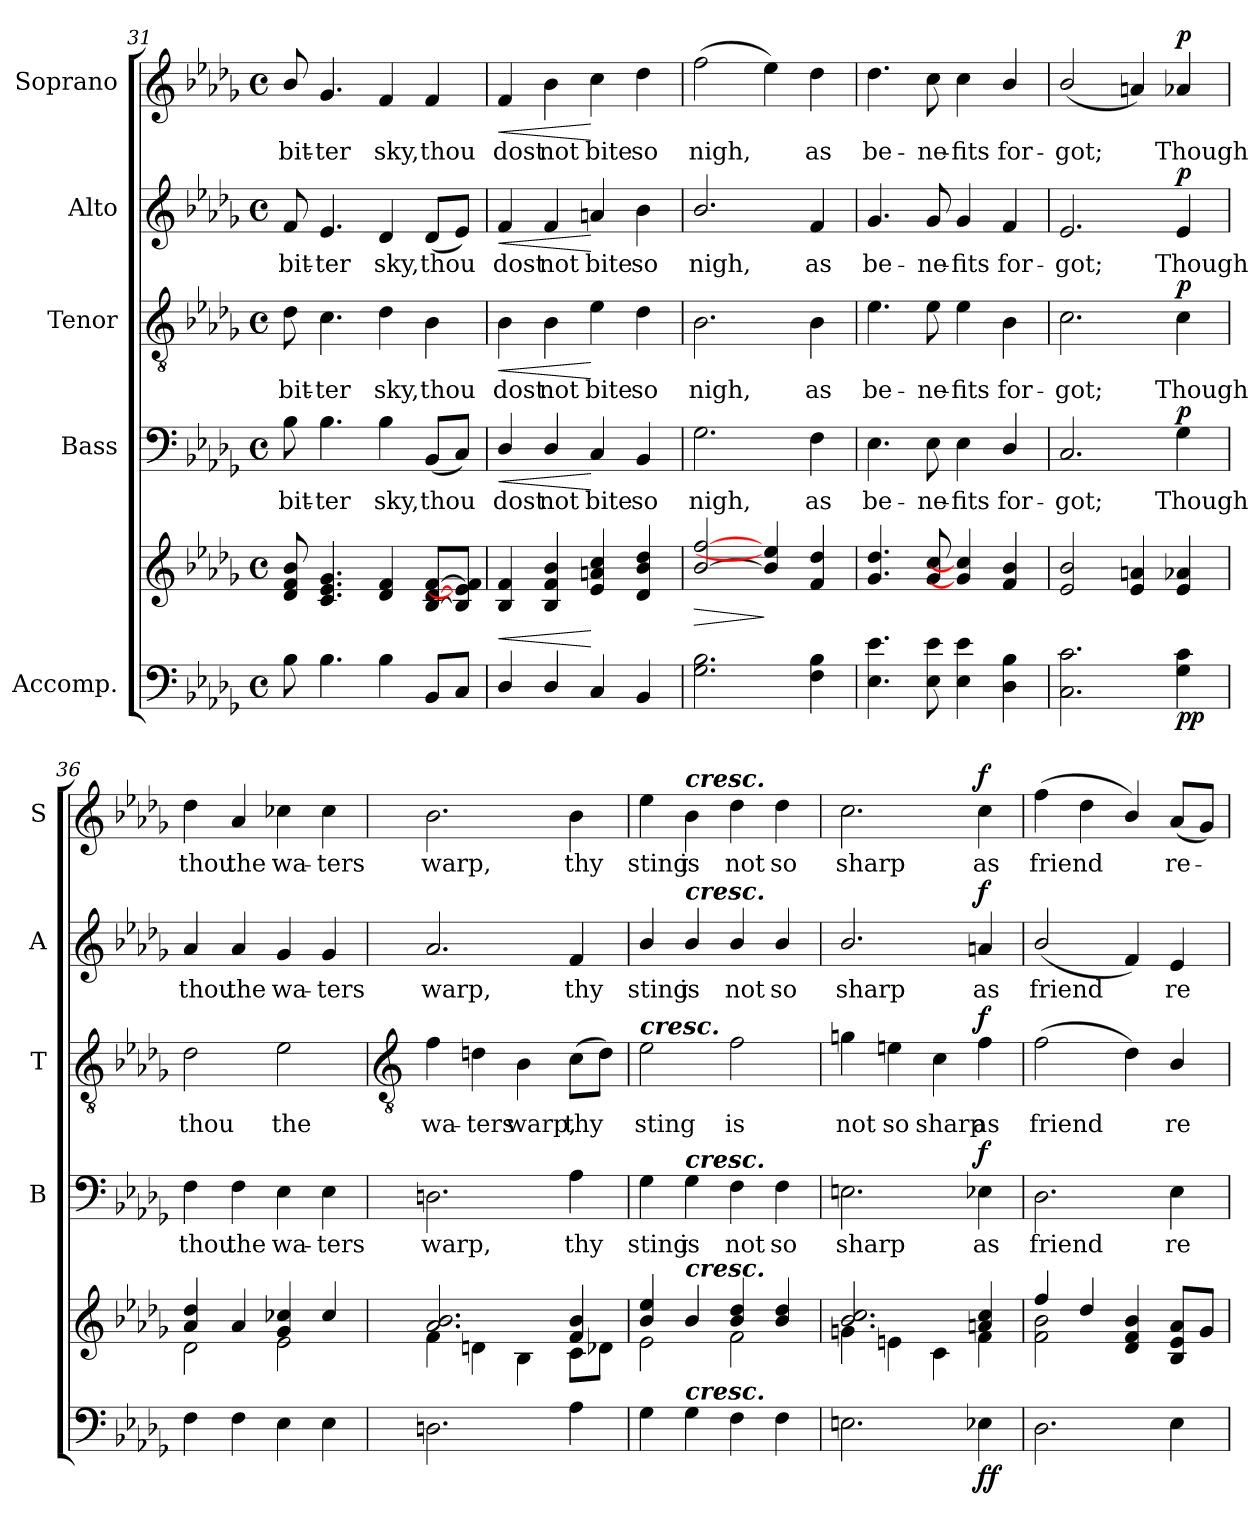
**kern	**kern	**dynam	**kern	**text	**dynam	**kern	**text	**dynam	**kern	**text	**dynam	**kern	**text	**dynam
*part5	*part5	*part5	*part4	*part4	*part4	*part3	*part3	*part3	*part2	*part2	*part2	*part1	*part1	*part1
*staff6	*staff5	*staff5/6	*staff4	*staff4	*staff4	*staff3	*staff3	*staff3	*staff2	*staff2	*staff2	*staff1	*staff1	*staff1
*I"Accomp.	*	*	*I"Bass	*	*	*I"Tenor	*	*	*I"Alto	*	*	*I"Soprano	*	*
*	*	*	*I'B	*	*	*I'T	*	*	*I'A	*	*	*I'S	*	*
!!LO:LB:g=z
*clefF4	*clefG2	*	*clefF4	*	*	*clefGv2	*	*	*clefG2	*	*	*clefG2	*	*
*k[b-e-a-d-g-]	*k[b-e-a-d-g-]	*	*k[b-e-a-d-g-]	*	*	*k[b-e-a-d-g-]	*	*	*k[b-e-a-d-g-]	*	*	*k[b-e-a-d-g-]	*	*
*D-:	*D-:	*	*D-:	*	*	*D-:	*	*	*D-:	*	*	*D-:	*	*
*M4/4	*M4/4	*	*M4/4	*	*	*M4/4	*	*	*M4/4	*	*	*M4/4	*	*
*met(c)	*met(c)	*	*met(c)	*	*	*met(c)	*	*	*met(c)	*	*	*met(c)	*	*
=31	=31	=31	=31	=31	=31	=31	=31	=31	=31	=31	=31	=31	=31	=31
*	*^	*	*	*	*	*	*	*	*	*	*	*	*	*
!	!	!	!	!	!LO:LY:b	!	!	!LO:LY:b	!	!	!LO:LY:b	!	!	!LO:LY:b	!
8B-	8d-/ 8f/ 8b-/	1ryy	.	8B-	bit-	.	8d-	bit-	.	8f	bit-	.	8b-/	bit-	.
!	!	!	!	!	!LO:LY:b	!	!	!LO:LY:b	!	!	!LO:LY:b	!	!	!LO:LY:b	!
4.B-	4.c 4.e- 4.g-	.	.	4.B-	-ter	.	4.c	-ter	.	4.e-	-ter	.	4.g-	-ter	.
!	!	!	!	!	!LO:LY:b	!	!	!LO:LY:b	!	!	!LO:LY:b	!	!	!LO:LY:b	!
4B-	4d- 4f	.	.	4B-	sky,	.	4d-	sky,	.	4d-	sky,	.	4f	sky,	.
!	!	!	!	!	!LO:LY:b	!	!	!LO:LY:b	!	!	!LO:LY:b	!	!	!LO:LY:b	!
8BB-L	[8B- [8d- [8fL	.	.	(<8BB-L	thou	.	4B-	thou	.	(<8d-L	thou	.	4f	thou	.
8CJ	8B-] 8e-] 8f]J	.	.	8CJ)	.	.	.	.	.	8e-J)	.	.	.	.	.
=32	=32	=32	=32	=32	=32	=32	=32	=32	=32	=32	=32	=32	=32	=32	=32
!	!	!	!LO:HP:b	!	!LO:LY:b	!LO:HP:b	!	!LO:LY:b	!LO:HP:b	!	!LO:LY:b	!LO:HP:b	!	!LO:LY:b	!LO:HP:b
4D-/	4B- 4f	1ryy	<	4D-/	dost	<	4B-	dost	<	4f	dost	<	4f	dost	<
!	!	!	!	!	!LO:LY:b	!	!	!LO:LY:b	!	!	!LO:LY:b	!	!	!LO:LY:b	!
4D-/	4B- 4f 4b-	.	.	4D-/	not	.	4B-	not	.	4f	not	.	4b-	not	.
!	!	!	!	!	!LO:LY:b	!	!	!LO:LY:b	!	!	!LO:LY:b	!	!	!LO:LY:b	!
4C	4e- 4an 4cc	.	[	4C	bite	[	4e-	bite	[	4an	bite	[	4cc	bite	[
!	!	!	!	!	!LO:LY:b	!	!	!LO:LY:b	!	!	!LO:LY:b	!	!	!LO:LY:b	!
4BB-	4d- 4b- 4dd-	.	.	4BB-	so	.	4d-	so	.	4b-	so	.	4dd-	so	.
=33	=33	=33	=33	=33	=33	=33	=33	=33	=33	=33	=33	=33	=33	=33	=33
!	!	!	!LO:HP:b	!	!LO:LY:b	!	!	!LO:LY:b	!	!	!LO:LY:b	!	!	!LO:LY:b	!
2.G- 2.B-	[2b- [2ff	1ryy	>	2.G-	nigh,	.	2.B-	nigh,	.	2.b-/	nigh,	.	(>2ff	nigh,	.
.	4b-] 4ee-]	.	]	.	.	.	.	.	.	.	.	.	4ee-)	.	.
!	!	!	!	!	!LO:LY:b	!	!	!LO:LY:b	!	!	!LO:LY:b	!	!	!LO:LY:b	!
4F 4B-	4f 4dd-	.	.	4F	as	.	4B-	as	.	4f	as	.	4dd-	as	.
=34	=34	=34	=34	=34	=34	=34	=34	=34	=34	=34	=34	=34	=34	=34	=34
!	!	!	!	!	!LO:LY:b	!	!	!LO:LY:b	!	!	!LO:LY:b	!	!	!LO:LY:b	!
4.E- 4.e-	4.g- 4.dd-	1ryy	.	4.E-	be-	.	4.e-	be-	.	4.g-	be-	.	4.dd-	be-	.
!	!	!	!	!	!LO:LY:b	!	!	!LO:LY:b	!	!	!LO:LY:b	!	!	!LO:LY:b	!
8E- 8e-	8g- 8cc	.	.	8E-	-ne-	.	8e-	-ne-	.	8g-	-ne-	.	8cc	-ne-	.
!	!	!	!	!	!LO:LY:b	!	!	!LO:LY:b	!	!	!LO:LY:b	!	!	!LO:LY:b	!
4E- 4e-	4g-] 4cc]	.	.	4E-	-fits	.	4e-	-fits	.	4g-	-fits	.	4cc	-fits	.
!	!	!	!	!	!LO:LY:b	!	!	!LO:LY:b	!	!	!LO:LY:b	!	!	!LO:LY:b	!
4D- 4B-	4f/ 4b-/	.	.	4D-/	for-	.	4B-	for-	.	4f	for-	.	4b-/	for-	.
=35	=35	=35	=35	=35	=35	=35	=35	=35	=35	=35	=35	=35	=35	=35	=35
!	!	!	!	!	!LO:LY:b	!	!	!LO:LY:b	!	!	!LO:LY:b	!	!	!LO:LY:b	!
2.C 2.c	2e-/ 2b-/	1ryy	.	2.C	-got;	.	2.c	-got;	.	2.e-	-got;	.	(<2b-/	-got;	.
.	4e- 4an	.	.	.	.	.	.	.	.	.	.	.	4an)	.	.
!	!	!	!LO:DY:b=2	!	!LO:LY:b	!	!	!LO:LY:b	!	!	!LO:LY:b	!	!	!LO:LY:b	!
!	!	!	!LO:DY:n=1:b	!	!	!LO:DY:b	!	!	!LO:DY:b	!	!	!LO:DY:b	!	!	!LO:DY:b
4G- 4c	4e- 4a-X	.	p p	4G-	Though	p	4c	Though	p	4e-	Though	p	4a-X	Though	p
=36	=36	=36	=36	=36	=36	=36	=36	=36	=36	=36	=36	=36	=36	=36	=36
!	!	!	!	!	!LO:LY:b	!	!	!LO:LY:b	!	!	!LO:LY:b	!	!	!LO:LY:b	!
4F	4a-/ 4dd-/	2d-\	.	4F	thou	.	2d-	thou	.	4a-	thou	.	4dd-	thou	.
!	!	!	!	!	!LO:LY:b	!	!	!	!	!	!LO:LY:b	!	!	!LO:LY:b	!
4F	4a-	.	.	4F	the	.	.	.	.	4a-	the	.	4a-	the	.
!	!	!	!	!	!LO:LY:b	!	!	!LO:LY:b	!	!	!LO:LY:b	!	!	!LO:LY:b	!
4E-	4g- 4cc-X	2e-\	.	4E-	wa-	.	2e-	the	.	4g-	wa-	.	4cc-X	wa-	.
!	!	!	!	!	!LO:LY:b	!	!	!	!	!	!LO:LY:b	!	!	!LO:LY:b	!
4E-	4cc-/	.	.	4E-	-ters	.	.	.	.	4g-	-ters	.	4cc-	-ters	.
!!LO:LB:g=z
=37	=37	=37	=37	=37	=37	=37	=37	=37	=37	=37	=37	=37	=37	=37	=37
*	*	*	*	*	*	*	*clefGv2	*	*	*	*	*	*	*	*
!	!	!	!	!	!LO:LY:b	!	!	!LO:LY:b	!	!	!LO:LY:b	!	!	!LO:LY:b	!
2.Dn	2.a- 2.b-	4f\	.	2.Dn	warp,	.	4f	wa-	.	2.a-	warp,	.	2.b-	warp,	.
!	!	!	!	!	!	!	!	!LO:LY:b	!	!	!	!	!	!	!
.	.	4dn\	.	.	.	.	4dn	-ters	.	.	.	.	.	.	.
!	!	!	!	!	!	!	!	!LO:LY:b	!	!	!	!	!	!	!
.	.	4B-\	.	.	.	.	4B-	warp,	.	.	.	.	.	.	.
!	!	!	!	!	!LO:LY:b	!	!	!LO:LY:b	!	!	!LO:LY:b	!	!	!LO:LY:b	!
4A-	4f 4b-	8c\L	.	4A-	thy	.	(>8cL	thy	.	4f	thy	.	4b-	thy	.
.	.	8d-X\J	.	.	.	.	8dJ)	.	.	.	.	.	.	.	.
=38	=38	=38	=38	=38	=38	=38	=38	=38	=38	=38	=38	=38	=38	=38	=38
!	!	!	!	!	!	!	!LO:TX:a:Bi:t=cresc.	!	!	!	!	!	!	!	!
!	!	!	!	!	!LO:LY:b	!	!	!LO:LY:b	!	!	!LO:LY:b	!	!	!LO:LY:b	!
4G-	4b-/ 4ee-/	2e-\	.	4G-	sting	.	2e-	sting	.	4b-/	sting	.	4ee-	sting	.
!	!	!	!	!	!	!	!	!	!	!	!	!	!LO:TX:a:Bi:t=cresc.	!	!
!	!	!	!	!	!	!	!	!	!	!LO:TX:a:Bi:t=cresc.	!	!	!	!	!
!	!	!	!	!LO:TX:a:Bi:t=cresc.	!	!	!	!	!	!	!	!	!	!	!
!	!LO:TX:a:Bi:t=cresc.	!	!	!	!	!	!	!	!	!	!	!	!	!	!
!LO:TX:a:Bi:t=cresc.	!	!	!	!	!	!	!	!	!	!	!	!	!	!	!
!	!	!	!	!	!LO:LY:b	!	!	!	!	!	!LO:LY:b	!	!	!LO:LY:b	!
4G-	4b-/	.	.	4G-	is	.	.	.	.	4b-/	is	.	4b-	is	.
!	!	!	!	!	!LO:LY:b	!	!	!LO:LY:b	!	!	!LO:LY:b	!	!	!LO:LY:b	!
4F	4b-/ 4dd-/	2f\	.	4F	not	.	2f	is	.	4b-/	not	.	4dd-	not	.
!	!	!	!	!	!LO:LY:b	!	!	!	!	!	!LO:LY:b	!	!	!LO:LY:b	!
4F	4b-/ 4dd-/	.	.	4F	so	.	.	.	.	4b-/	so	.	4dd-	so	.
=39	=39	=39	=39	=39	=39	=39	=39	=39	=39	=39	=39	=39	=39	=39	=39
!	!	!	!	!	!LO:LY:b	!	!	!LO:LY:b	!	!	!LO:LY:b	!	!	!LO:LY:b	!
2.En	2.b-/ 2.cc/	4gn\	.	2.En	sharp	.	4gn	not	.	2.b-/	sharp	.	2.cc	sharp	.
!	!	!	!	!	!	!	!	!LO:LY:b	!	!	!	!	!	!	!
.	.	4en\	.	.	.	.	4en	so	.	.	.	.	.	.	.
!	!	!	!	!	!	!	!	!LO:LY:b	!	!	!	!	!	!	!
.	.	4c\	.	.	.	.	4c	sharp	.	.	.	.	.	.	.
!	!	!	!LO:DY:b=2	!	!LO:LY:b	!	!	!LO:LY:b	!	!	!LO:LY:b	!	!	!LO:LY:b	!
!	!	!	!LO:DY:n=1:b	!	!	!LO:DY:b	!	!	!LO:DY:b	!	!	!LO:DY:b	!	!	!LO:DY:b
4E-X	4an/ 4cc/	4f\	f f	4E-X	as	f	4f	as	f	4an	as	f	4cc	as	f
=40	=40	=40	=40	=40	=40	=40	=40	=40	=40	=40	=40	=40	=40	=40	=40
!	!	!	!	!	!LO:LY:b	!	!	!LO:LY:b	!	!	!LO:LY:b	!	!	!LO:LY:b	!
2.D-	4ff/	2f\ 2b-\	.	2.D-	friend	.	(>2f	friend	.	(<2b-/	friend	.	(>4ff	friend	.
.	4dd-/	.	.	.	.	.	.	.	.	.	.	.	4dd-	.	.
.	4d-/ 4f/ 4b-/	2ryy	.	.	.	.	4d-)	.	.	4f)	.	.	4b-/)	.	.
!	!	!	!	!	!LO:LY:b	!	!	!LO:LY:b	!	!	!LO:LY:b	!	!	!LO:LY:b	!
4E-	8B- 8e- 8a-L	.	.	4E-	re-	.	4B-/	re-	.	4e-	re-	.	(<8a-L	re-	.
.	8g-J	.	.	.	.	.	.	.	.	.	.	.	8g-J)	.	.
*	*v	*v	*	*	*	*	*	*	*	*	*	*	*	*	*
=	=	=	=	=	=	=	=	=	=	=	=	=	=	=
*-	*-	*-	*-	*-	*-	*-	*-	*-	*-	*-	*-	*-	*-	*-
